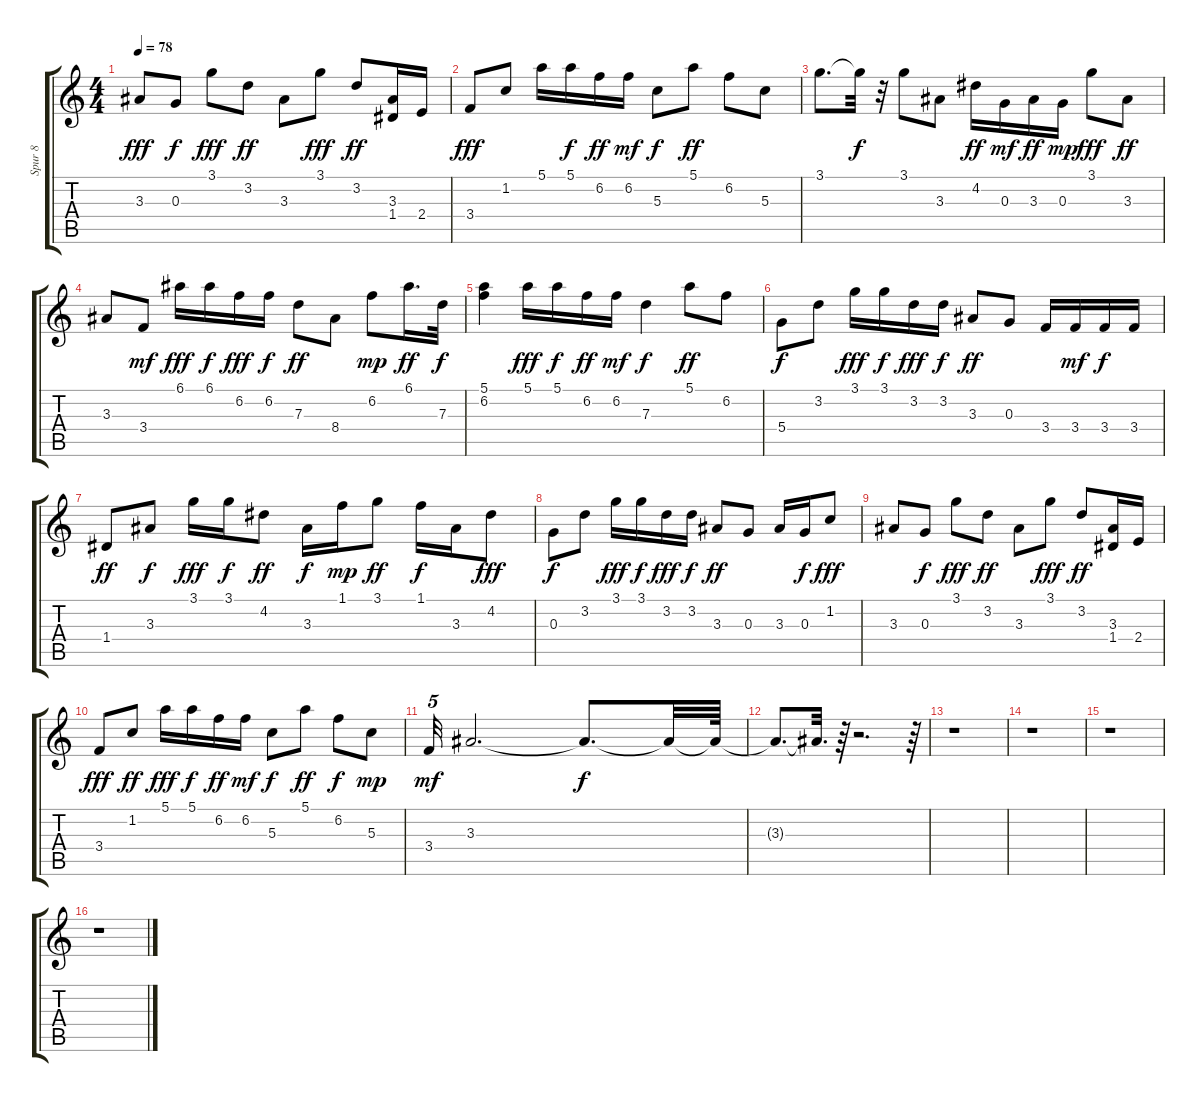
\track ("Spur 8" "Spur 8") {instrument electricguitarjazz}
\staff {score tabs}
\tuning (E4 B3 G3 D3 A2 E2) {hide}
\ts (4 4)
\tempo 78
\clef g2
\ks c
3.3.8{dy fff balance 8} 0.3.8{dy f} 3.1.8{dy fff balance 8} 3.2.8{dy ff balance 16} 3.3.8{balance 8} 3.1.8{dy fff balance 0} 3.2.8{dy ff balance 8} (3.3 1.4).16{balance 16} 2.4.16{balance 2} |
3.4.8{dy fff balance 8} 1.2.8 5.1.16{balance 8} 5.1.16{dy f balance 2} 6.2.16{dy ff balance 16} 6.2.16{dy mf balance 2} 5.3.8{dy f balance 8} 5.1.8{dy ff balance 0} 6.2.8{balance 8} 5.3.8{balance 16} |
3.1.8{d balance 8} 3.1{t}.32{dy f} r.32 3.1.8{balance 8} 3.3.8{balance 2} 4.2.16{dy ff balance 8} 0.3.16{dy mf balance 2} 3.3.16{dy ff balance 14} 0.3.16{dy mp balance 2} 3.1.8{dy fff balance 9} 3.3.8{dy ff balance 0} |
3.3.8{balance 6} 3.4.8{dy mf balance 16} 6.1.16{dy fff balance 8} 6.1.16{dy f balance 2} 6.2.16{dy fff balance 16} 6.2.16{dy f balance 2} 7.3.8{dy ff balance 3} 8.4.8{balance 0} 6.2.8{dy mp balance 12} 6.1.16{d dy ff balance 14} 7.3.32{dy f balance 0} |
(5.1 6.2).4{balance 3} 5.1.16{dy fff balance 8} 5.1.16{dy f balance 0} 6.2.16{dy ff balance 16} 6.2.16{dy mf balance 6} 7.3.4{dy f balance 8} 5.1.8{dy ff balance 8} 6.2.8{balance 16} |
5.4.8{dy f balance 8} 3.2.8 3.1.16{dy fff} 3.1.16{dy f balance 2} 3.2.16{dy fff balance 16} 3.2.16{dy f balance 2} 3.3.8{dy ff balance 3} 0.3.8{balance 0} 3.4.16{balance 12} 3.4.16{dy mf balance 0} 3.4.16{dy f balance 16} 3.4.16{balance 2} |
1.4.8{dy ff balance 8} 3.3.8{dy f} 3.1.16{dy fff balance 8} 3.1.16{dy f balance 2} 4.2.8{dy ff balance 16} 3.3.16{dy f balance 8} 1.1.16{dy mp balance 14} 3.1.8{dy ff balance 0} 1.1.16{dy f balance 8} 3.3.16{balance 2} 4.2.8{dy fff balance 16} |
0.3.8{dy f balance 8} 3.2.8 3.1.16{dy fff} 3.1.16{dy f balance 2} 3.2.16{dy fff balance 16} 3.2.16{dy f balance 2} 3.3.8{dy ff balance 3} 0.3.8{balance 0} 3.3.16{balance 8} 0.3.16{dy f balance 2} 1.2.8{dy fff balance 16} |
3.3.8{balance 8} 0.3.8{dy f} 3.1.8{dy fff balance 8} 3.2.8{dy ff balance 16} 3.3.8{balance 8} 3.1.8{dy fff balance 0} 3.2.8{dy ff balance 8} (3.3 1.4).16{balance 16} 2.4.16{balance 2} |
3.4.8{dy fff balance 8} 1.2.8{dy ff} 5.1.16{dy fff balance 8} 5.1.16{dy f balance 2} 6.2.16{dy ff balance 16} 6.2.16{dy mf balance 2} 5.3.8{dy f balance 8} 5.1.8{dy ff balance 0} 6.2.8{dy f balance 8} 5.3.8{dy mp balance 16} |
3.4.32{tu (5 4) dy mf balance 3} 3.3.2{d} 3.3{t}.8{d dy f} 3.3{t}.32 3.3{t}.64 |
3.3{t}.8{d} 3.3{t}.32{d} r.64 r.2{d} r.64 |
r.1 |
r.1 |
r.1 |
r.1
